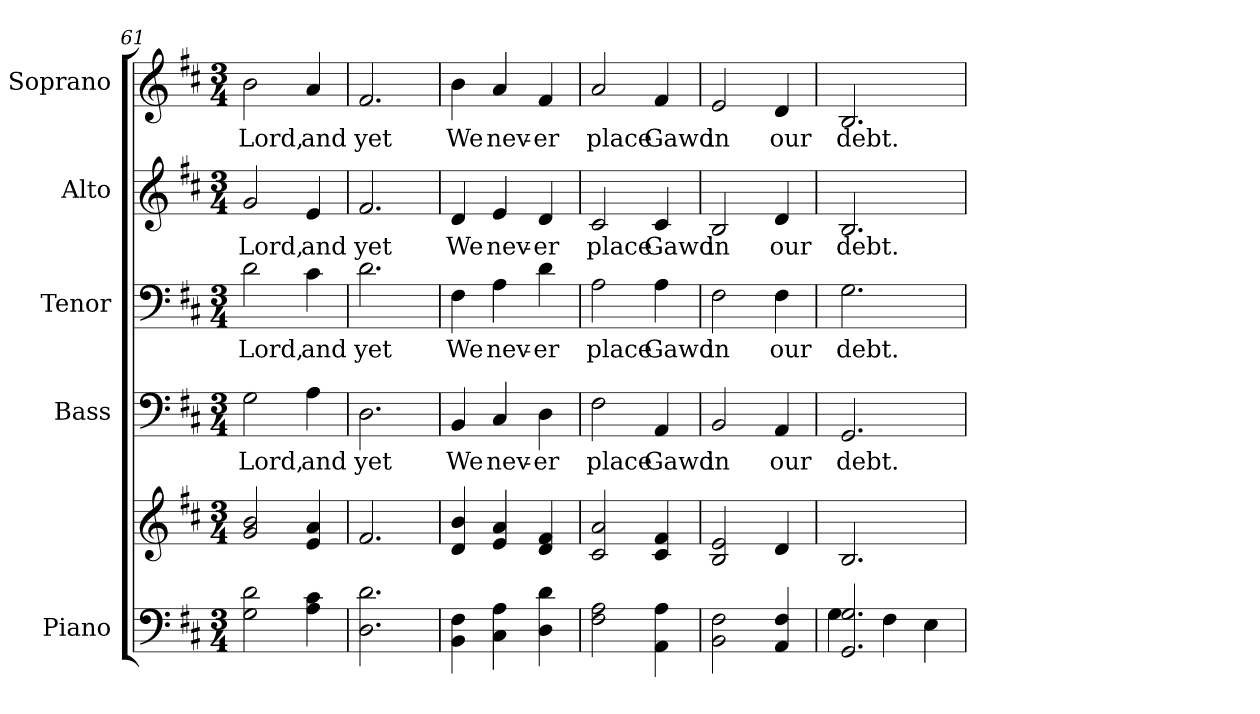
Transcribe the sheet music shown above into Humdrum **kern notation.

**kern	**kern	**kern	**text	**kern	**text	**kern	**text	**kern	**text
*part5	*part5	*part4	*part4	*part3	*part3	*part2	*part2	*part1	*part1
*staff6	*staff5	*staff4	*staff4	*staff3	*staff3	*staff2	*staff2	*staff1	*staff1
*I"Piano	*	*I"Bass	*	*I"Tenor	*	*I"Alto	*	*I"Soprano	*
*I'Pno.	*	*I'B.	*	*I'T.	*	*I'A.	*	*I'S.	*
!!LO:PB:g=z
*clefF4	*clefG2	*clefF4	*	*clefF4	*	*clefG2	*	*clefG2	*
*k[f#c#]	*k[f#c#]	*k[f#c#]	*	*k[f#c#]	*	*k[f#c#]	*	*k[f#c#]	*
*D:	*D:	*D:	*	*D:	*	*D:	*	*D:	*
*M3/4	*M3/4	*M3/4	*	*M3/4	*	*M3/4	*	*M3/4	*
=61	=61	=61	=61	=61	=61	=61	=61	=61	=61
!	!	!	!LO:LY:b:color=#000000	!	!	!	!	!	!
!	!	!	!	!	!LO:LY:b:color=#000000	!	!	!	!
!	!	!	!	!	!	!	!LO:LY:b:color=#000000	!	!
!	!	!	!	!	!	!	!	!	!LO:LY:b:color=#000000
2Gi\ 2di	2gi/ 2bi	2Gi\	Lord,	2di\	Lord,	2gi/	Lord,	2bi\	Lord,
!	!	!	!LO:LY:b:color=#000000	!	!	!	!	!	!
!	!	!	!	!	!LO:LY:b:color=#000000	!	!	!	!
!	!	!	!	!	!	!	!LO:LY:b:color=#000000	!	!
!	!	!	!	!	!	!	!	!	!LO:LY:b:color=#000000
4Ai\ 4c#i	4ei/ 4ai	4Ai\	and	4c#i\	and	4ei/	and	4ai/	and
=62	=62	=62	=62	=62	=62	=62	=62	=62	=62
!	!	!	!LO:LY:b:color=#000000	!	!	!	!	!	!
!	!	!	!	!	!LO:LY:b:color=#000000	!	!	!	!
!	!	!	!	!	!	!	!LO:LY:b:color=#000000	!	!
!	!	!	!	!	!	!	!	!	!LO:LY:b:color=#000000
2.Di\ 2.di	2.f#i/	2.Di\	yet	2.di\	yet	2.f#i/	yet	2.f#i/	yet
=63	=63	=63	=63	=63	=63	=63	=63	=63	=63
!	!	!	!LO:LY:b:color=#000000	!	!	!	!	!	!
!	!	!	!	!	!LO:LY:b:color=#000000	!	!	!	!
!	!	!	!	!	!	!	!LO:LY:b:color=#000000	!	!
!	!	!	!	!	!	!	!	!	!LO:LY:b:color=#000000
4BBi\ 4F#i	4di/ 4bi	4BBi/	We	4F#i\	We	4di/	We	4bi\	We
!	!	!	!LO:LY:b:color=#000000	!	!	!	!	!	!
!	!	!	!	!	!LO:LY:b:color=#000000	!	!	!	!
!	!	!	!	!	!	!	!LO:LY:b:color=#000000	!	!
!	!	!	!	!	!	!	!	!	!LO:LY:b:color=#000000
4C#i\ 4Ai	4ei/ 4ai	4C#i/	nev-	4Ai\	nev-	4ei/	nev-	4ai/	nev-
!	!	!	!LO:LY:b:color=#000000	!	!	!	!	!	!
!	!	!	!	!	!LO:LY:b:color=#000000	!	!	!	!
!	!	!	!	!	!	!	!LO:LY:b:color=#000000	!	!
!	!	!	!	!	!	!	!	!	!LO:LY:b:color=#000000
4Di\ 4di	4di/ 4f#i	4Di\	-er	4di\	-er	4di/	-er	4f#i/	-er
!!LO:PB:g=z
=64	=64	=64	=64	=64	=64	=64	=64	=64	=64
!	!	!	!LO:LY:b:color=#000000	!	!	!	!	!	!
!	!	!	!	!	!LO:LY:b:color=#000000	!	!	!	!
!	!	!	!	!	!	!	!LO:LY:b:color=#000000	!	!
!	!	!	!	!	!	!	!	!	!LO:LY:b:color=#000000
2F#i\ 2Ai	2c#i/ 2ai	2F#i\	place	2Ai\	place	2c#i/	place	2ai/	place
!	!	!	!LO:LY:b:color=#000000	!	!	!	!	!	!
!	!	!	!	!	!LO:LY:b:color=#000000	!	!	!	!
!	!	!	!	!	!	!	!LO:LY:b:color=#000000	!	!
!	!	!	!	!	!	!	!	!	!LO:LY:b:color=#000000
4AAi\ 4Ai	4c#i/ 4f#i	4AAi/	Gawd	4Ai\	Gawd	4c#i/	Gawd	4f#i/	Gawd
=65	=65	=65	=65	=65	=65	=65	=65	=65	=65
!	!	!	!LO:LY:b:color=#000000	!	!	!	!	!	!
!	!	!	!	!	!LO:LY:b:color=#000000	!	!	!	!
!	!	!	!	!	!	!	!LO:LY:b:color=#000000	!	!
!	!	!	!	!	!	!	!	!	!LO:LY:b:color=#000000
2BBi\ 2F#i	2Bi/ 2ei	2BBi/	in	2F#i\	in	2Bi/	in	2ei/	in
!	!	!	!LO:LY:b:color=#000000	!	!	!	!	!	!
!	!	!	!	!	!LO:LY:b:color=#000000	!	!	!	!
!	!	!	!	!	!	!	!LO:LY:b:color=#000000	!	!
!	!	!	!	!	!	!	!	!	!LO:LY:b:color=#000000
4AAi/ 4F#i	4di/	4AAi/	our	4F#i\	our	4di/	our	4di/	our
=66	=66	=66	=66	=66	=66	=66	=66	=66	=66
*^	*	*	*	*	*	*	*	*	*
!	!	!	!	!LO:LY:b:color=#000000	!	!	!	!	!	!
!	!	!	!	!	!	!LO:LY:b:color=#000000	!	!	!	!
!	!	!	!	!	!	!	!	!LO:LY:b:color=#000000	!	!
!	!	!	!	!	!	!	!	!	!	!LO:LY:b:color=#000000
2.GGi/ 2.Gi	4Gi\	2.Bi/	2.GGi/	debt.	2.Gi\	debt.	2.Bi/	debt.	2.Bi/	debt.
.	4F#i\	.	.	.	.	.	.	.	.	.
.	4Ei\	.	.	.	.	.	.	.	.	.
*v	*v	*	*	*	*	*	*	*	*	*
=	=	=	=	=	=	=	=	=	=
*-	*-	*-	*-	*-	*-	*-	*-	*-	*-
